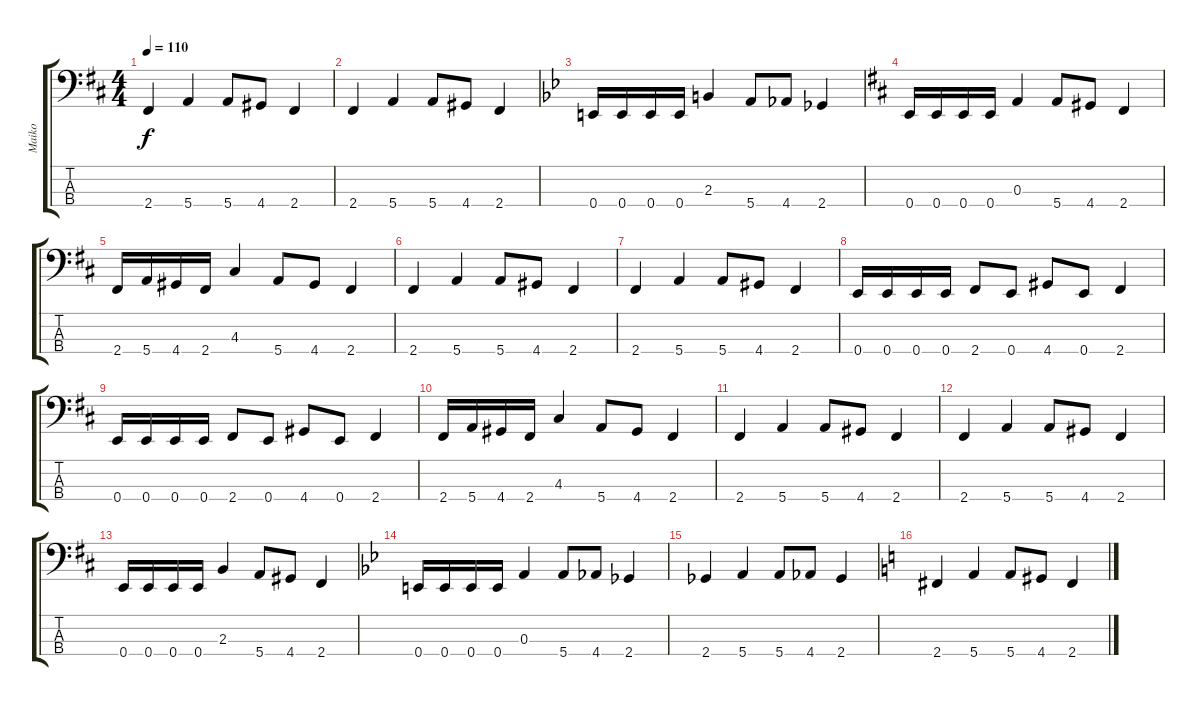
\track ("Maiko" "Maiko") {instrument electricbasspick}
\staff {score tabs}
\tuning (G2 D2 A1 E1) {hide}
\ts (4 4)
\tempo 110
\clef f4
\ks bminor
2.4.4{dy f} 5.4.4 5.4.8 4.4.8 2.4.4 |
2.4.4 5.4.4 5.4.8 4.4.8 2.4.4 |
\ks bb
0.4.16 0.4.16 0.4.16 0.4.16 2.3.4 5.4.8 4.4.8 2.4.4 |
\ks bminor
0.4.16 0.4.16 0.4.16 0.4.16 0.3.4 5.4.8 4.4.8 2.4.4 |
2.4.16 5.4.16 4.4.16 2.4.16 4.3.4 5.4.8 4.4.8 2.4.4 |
2.4.4 5.4.4 5.4.8 4.4.8 2.4.4 |
2.4.4 5.4.4 5.4.8 4.4.8 2.4.4 |
0.4.16 0.4.16 0.4.16 0.4.16 2.4.8 0.4.8 4.4.8 0.4.8 2.4.4 |
0.4.16 0.4.16 0.4.16 0.4.16 2.4.8 0.4.8 4.4.8 0.4.8 2.4.4 |
2.4.16 5.4.16 4.4.16 2.4.16 4.3.4 5.4.8 4.4.8 2.4.4 |
2.4.4 5.4.4 5.4.8 4.4.8 2.4.4 |
2.4.4 5.4.4 5.4.8 4.4.8 2.4.4 |
0.4.16 0.4.16 0.4.16 0.4.16 2.3.4 5.4.8 4.4.8 2.4.4 |
\ks bb
0.4.16 0.4.16 0.4.16 0.4.16 0.3.4 5.4.8 4.4.8 2.4.4 |
2.4.4 5.4.4 5.4.8 4.4.8 2.4.4 |
\ks c
2.4.4 5.4.4 5.4.8 4.4.8 2.4.4
